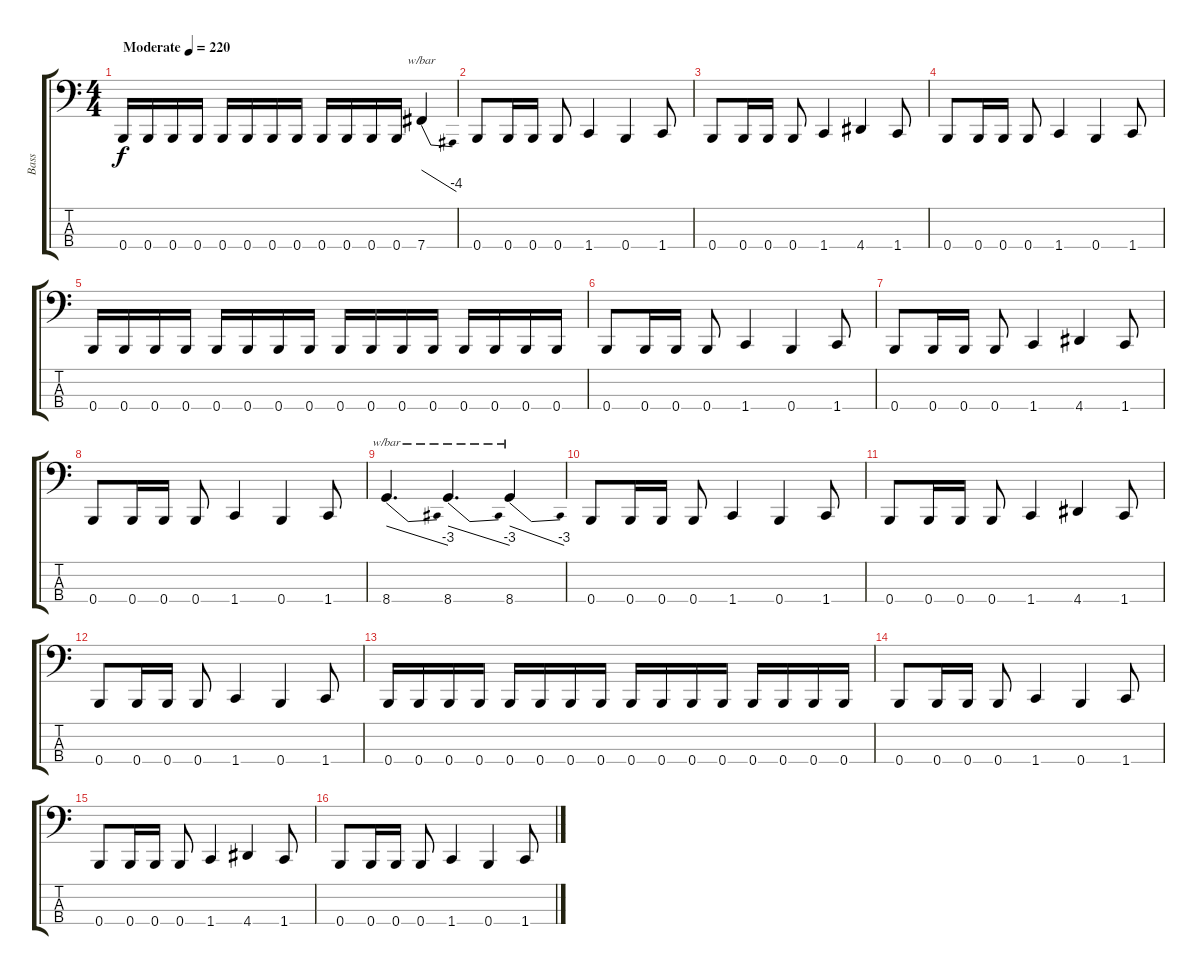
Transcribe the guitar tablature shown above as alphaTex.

\track ("Bass" "Bass") {instrument electricbasspick}
\staff {score tabs}
\tuning (E2 B1 Gb1 B0) {hide}
\ts (4 4)
\tempo (220 "Moderate")
\clef f4
\ks c
0.4.16{dy f instrument electricbasspick} 0.4.16 0.4.16 0.4.16 0.4.16 0.4.16 0.4.16 0.4.16 0.4.16 0.4.16 0.4.16 0.4.16 7.4.4{tbe (dive default 0 0 60 -16)} |
0.4.8 0.4.16 0.4.16 0.4.8 1.4.4 0.4.4 1.4.8 |
0.4.8 0.4.16 0.4.16 0.4.8 1.4.4 4.4.4 1.4.8 |
0.4.8 0.4.16 0.4.16 0.4.8 1.4.4 0.4.4 1.4.8 |
0.4.16 0.4.16 0.4.16 0.4.16 0.4.16 0.4.16 0.4.16 0.4.16 0.4.16 0.4.16 0.4.16 0.4.16 0.4.16 0.4.16 0.4.16 0.4.16 |
0.4.8 0.4.16 0.4.16 0.4.8 1.4.4 0.4.4 1.4.8 |
0.4.8 0.4.16 0.4.16 0.4.8 1.4.4 4.4.4 1.4.8 |
0.4.8 0.4.16 0.4.16 0.4.8 1.4.4 0.4.4 1.4.8 |
8.4.4{d tbe (dive default 0 0 60 -12)} 8.4.4{d tbe (dive default 0 0 60 -12)} 8.4.4{tbe (dive default 0 0 60 -12)} |
0.4.8 0.4.16 0.4.16 0.4.8 1.4.4 0.4.4 1.4.8 |
0.4.8 0.4.16 0.4.16 0.4.8 1.4.4 4.4.4 1.4.8 |
0.4.8 0.4.16 0.4.16 0.4.8 1.4.4 0.4.4 1.4.8 |
0.4.16 0.4.16 0.4.16 0.4.16 0.4.16 0.4.16 0.4.16 0.4.16 0.4.16 0.4.16 0.4.16 0.4.16 0.4.16 0.4.16 0.4.16 0.4.16 |
0.4.8 0.4.16 0.4.16 0.4.8 1.4.4 0.4.4 1.4.8 |
0.4.8 0.4.16 0.4.16 0.4.8 1.4.4 4.4.4 1.4.8 |
0.4.8 0.4.16 0.4.16 0.4.8 1.4.4 0.4.4 1.4.8
